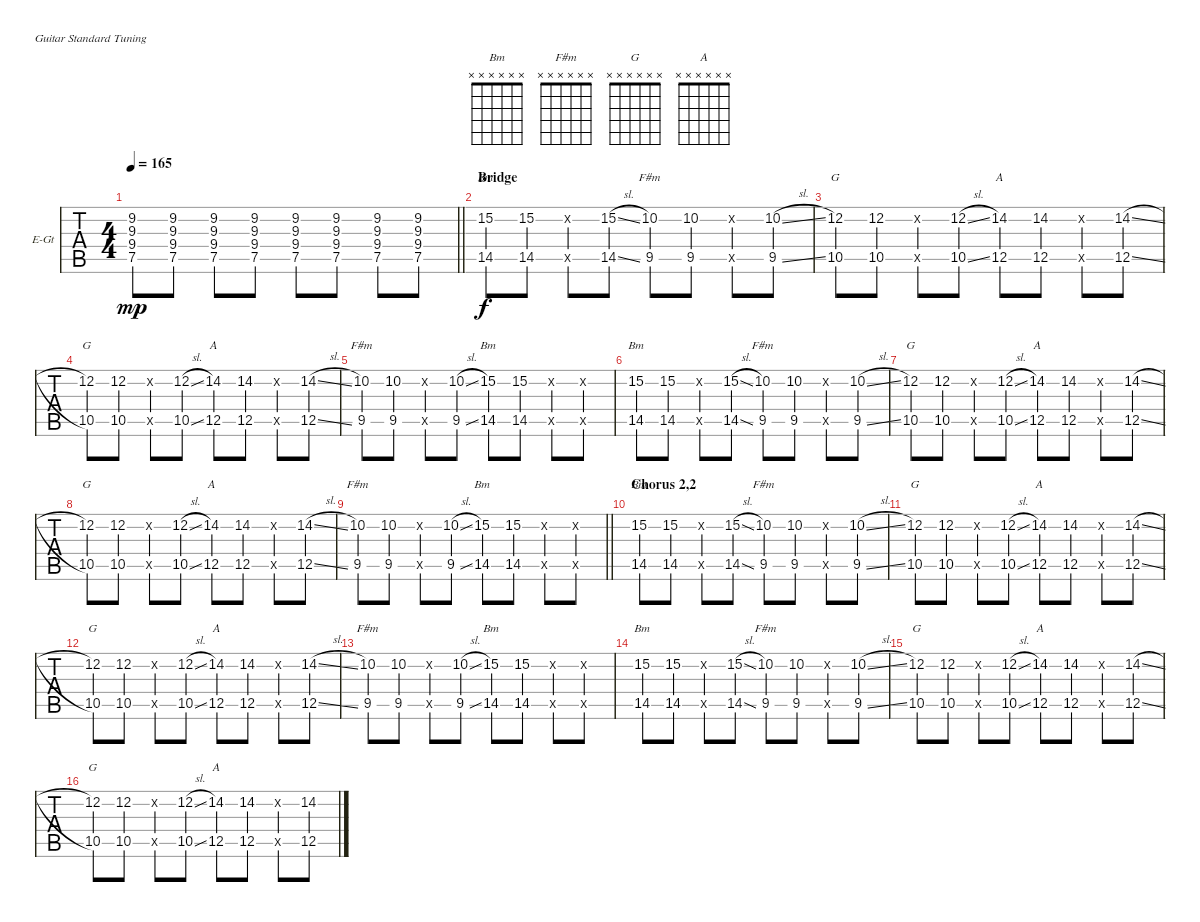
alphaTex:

\bracketExtendMode groupsimilarinstruments
\firstSystemTrackNameOrientation horizontal
\otherSystemsTrackNameOrientation horizontal
\track ("Nick" "E-Gt") {instrument overdrivenguitar}
\staff {tabs}
\tuning (E4 B3 G3 D3 A2 E2)
\chord ("Bm" x x x x x x)
\chord ("F#m" x x x x x x)
\chord ("G" x x x x x x)
\chord ("A" x x x x x x)
\ts (4 4)
\tempo 165
\clef g2
\barLineRight lightlight
\ks c
(9.2 9.3 9.4 7.5).8{dy mp} (9.2 9.3 9.4 7.5).8 (9.2 9.3 9.4 7.5).8 (9.2 9.3 9.4 7.5).8 (9.2 9.3 9.4 7.5).8 (9.2 9.3 9.4 7.5).8 (9.2 9.3 9.4 7.5).8 (9.2 9.3 9.4 7.5).8 |
\section ("" "Bridge")
(15.2 14.5).8{ch "Bm" dy f} (15.2 14.5).8 (0.2{x} 0.5{x}).8 (15.2{sl} 14.5{sl}).8 (10.2 9.5).8{ch "F#m"} (10.2 9.5).8 (0.2{x} 0.5{x}).8 (10.2{sl} 9.5{sl}).8 |
(12.2 10.5).8{ch "G"} (12.2 10.5).8 (0.2{x} 0.5{x}).8 (12.2{sl} 10.5{sl}).8 (14.2 12.5).8{ch "A"} (14.2 12.5).8 (0.2{x} 0.5{x}).8 (14.2{sl} 12.5{sl}).8 |
(12.2 10.5).8{ch "G"} (12.2 10.5).8 (0.2{x} 0.5{x}).8 (12.2{sl} 10.5{sl}).8 (14.2 12.5).8{ch "A"} (14.2 12.5).8 (0.2{x} 0.5{x}).8 (14.2{sl} 12.5{sl}).8 |
(10.2 9.5).8{ch "F#m"} (10.2 9.5).8 (0.2{x} 0.5{x}).8 (10.2{sl} 9.5{sl}).8 (15.2 14.5).8{ch "Bm"} (15.2 14.5).8 (0.2{x} 0.5{x}).8 (0.2{x} 0.5{x}).8 |
(15.2 14.5).8{ch "Bm"} (15.2 14.5).8 (0.2{x} 0.5{x}).8 (15.2{sl} 14.5{sl}).8 (10.2 9.5).8{ch "F#m"} (10.2 9.5).8 (0.2{x} 0.5{x}).8 (10.2{sl} 9.5{sl}).8 |
(12.2 10.5).8{ch "G"} (12.2 10.5).8 (0.2{x} 0.5{x}).8 (12.2{sl} 10.5{sl}).8 (14.2 12.5).8{ch "A"} (14.2 12.5).8 (0.2{x} 0.5{x}).8 (14.2{sl} 12.5{sl}).8 |
(12.2 10.5).8{ch "G"} (12.2 10.5).8 (0.2{x} 0.5{x}).8 (12.2{sl} 10.5{sl}).8 (14.2 12.5).8{ch "A"} (14.2 12.5).8 (0.2{x} 0.5{x}).8 (14.2{sl} 12.5{sl}).8 |
\barLineRight lightlight
(10.2 9.5).8{ch "F#m"} (10.2 9.5).8 (0.2{x} 0.5{x}).8 (10.2{sl} 9.5{sl}).8 (15.2 14.5).8{ch "Bm"} (15.2 14.5).8 (0.2{x} 0.5{x}).8 (0.2{x} 0.5{x}).8 |
\section ("" "Chorus 2,2")
(15.2 14.5).8{ch "Bm"} (15.2 14.5).8 (0.2{x} 0.5{x}).8 (15.2{sl} 14.5{sl}).8 (10.2 9.5).8{ch "F#m"} (10.2 9.5).8 (0.2{x} 0.5{x}).8 (10.2{sl} 9.5{sl}).8 |
(12.2 10.5).8{ch "G"} (12.2 10.5).8 (0.2{x} 0.5{x}).8 (12.2{sl} 10.5{sl}).8 (14.2 12.5).8{ch "A"} (14.2 12.5).8 (0.2{x} 0.5{x}).8 (14.2{sl} 12.5{sl}).8 |
(12.2 10.5).8{ch "G"} (12.2 10.5).8 (0.2{x} 0.5{x}).8 (12.2{sl} 10.5{sl}).8 (14.2 12.5).8{ch "A"} (14.2 12.5).8 (0.2{x} 0.5{x}).8 (14.2{sl} 12.5{sl}).8 |
(10.2 9.5).8{ch "F#m"} (10.2 9.5).8 (0.2{x} 0.5{x}).8 (10.2{sl} 9.5{sl}).8 (15.2 14.5).8{ch "Bm"} (15.2 14.5).8 (0.2{x} 0.5{x}).8 (0.2{x} 0.5{x}).8 |
(15.2 14.5).8{ch "Bm"} (15.2 14.5).8 (0.2{x} 0.5{x}).8 (15.2{sl} 14.5{sl}).8 (10.2 9.5).8{ch "F#m"} (10.2 9.5).8 (0.2{x} 0.5{x}).8 (10.2{sl} 9.5{sl}).8 |
(12.2 10.5).8{ch "G"} (12.2 10.5).8 (0.2{x} 0.5{x}).8 (12.2{sl} 10.5{sl}).8 (14.2 12.5).8{ch "A"} (14.2 12.5).8 (0.2{x} 0.5{x}).8 (14.2{sl} 12.5{sl}).8 |
(12.2 10.5).8{ch "G"} (12.2 10.5).8 (0.2{x} 0.5{x}).8 (12.2{sl} 10.5{sl}).8 (14.2 12.5).8{ch "A"} (14.2 12.5).8 (0.2{x} 0.5{x}).8 (14.2{sl} 12.5{sl}).8
